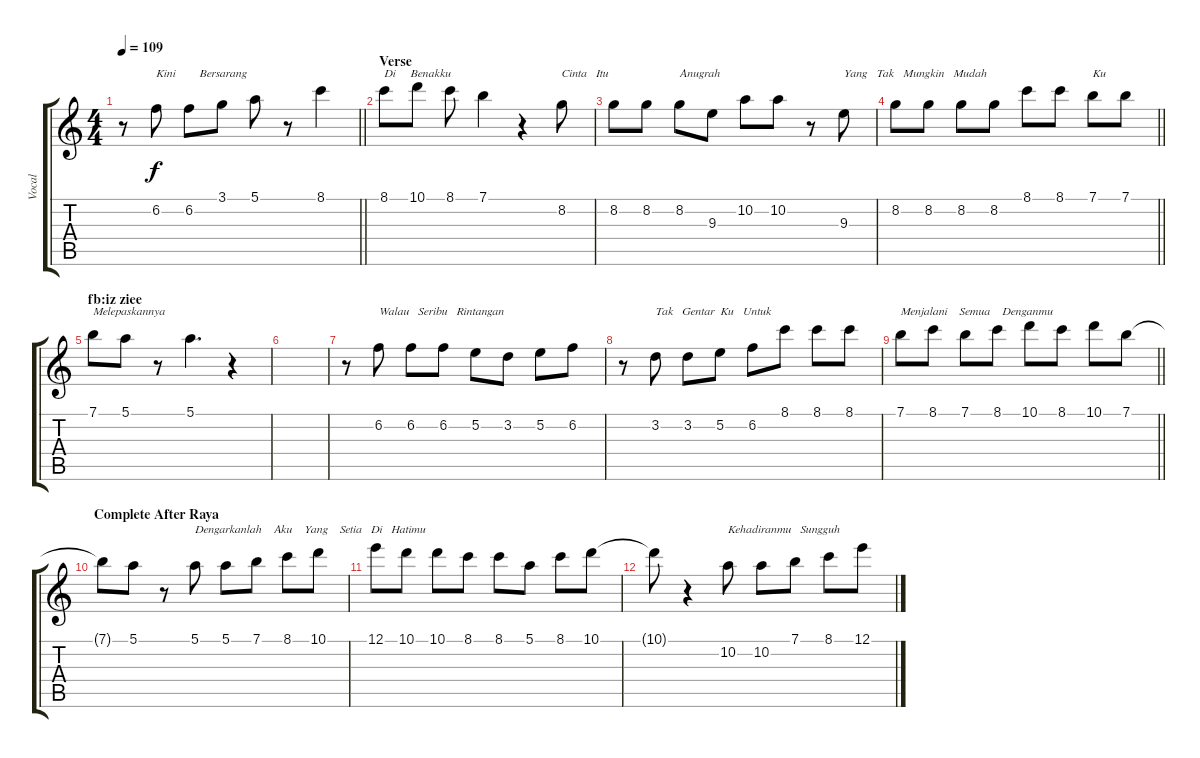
\track ("Vocal" "Vocal") {instrument contrabass}
\staff {score tabs}
\tuning (E4 B3 G3 D3 A2 E2) {hide}
\ts (4 4)
\tempo 109
\clef g2
\barLineRight lightlight
\ks c
r.8{dy f} 6.2.8{txt "Kini        Bersarang "} 6.2.8 3.1.8 5.1.8 r.8 8.1.4 |
\section ("" "Verse")
8.1.8{txt "Di     Benakku"} 10.1.8 8.1.8 7.1.4 r.4 8.2.8{txt "Cinta   Itu "} |
8.2.8 8.2.8 8.2.8{txt "Anugrah "} 9.3.8 10.2.8 10.2.8 r.8 9.3.8{txt "Yang   Tak   Mungkin   Mudah"} |
\barLineRight lightlight
8.2.8 8.2.8 8.2.8 8.2.8 8.1.8 8.1.8 7.1.8{txt "Ku "} 7.1.8 |
\section ("" "fb:iz ziee")
7.1.8{txt "Melepaskannya"} 5.1.8 r.8 5.1.4{d} r.4 |
|
r.8 6.2.8{txt "Walau   Seribu   Rintangan"} 6.2.8 6.2.8 5.2.8 3.2.8 5.2.8 6.2.8 |
r.8 3.2.8{txt "Tak   Gentar  Ku   Untuk"} 3.2.8 5.2.8 6.2.8 8.1.8 8.1.8 8.1.8 |
\barLineRight lightlight
7.1.8{txt "Menjalani    Semua    Denganmu"} 8.1.8 7.1.8 8.1.8 10.1.8 8.1.8 10.1.8 7.1.8 |
\section ("" "Complete After Raya")
7.1{t}.8 5.1.8 r.8 5.1.8{txt "Dengarkanlah    Aku    Yang    Setia   Di   Hatimu"} 5.1.8 7.1.8 8.1.8 10.1.8 |
12.1.8 10.1.8 10.1.8 8.1.8 8.1.8 5.1.8 8.1.8 10.1.8 |
10.1{t}.8 r.4 10.2.8{txt "Kehadiranmu   Sungguh"} 10.2.8 7.1.8 8.1.8 12.1.8
